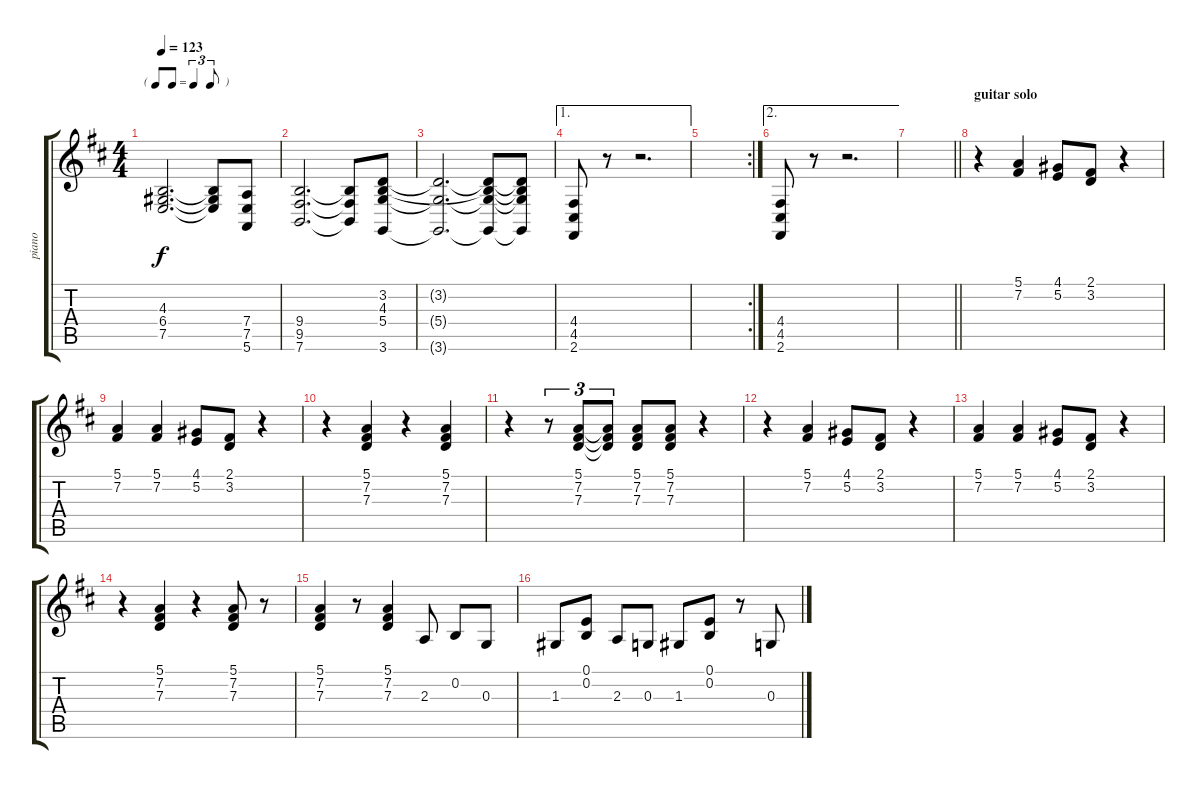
\track ("piano " "piano ") {instrument brightacousticpiano}
\staff {score tabs}
\tuning (E4 B3 G3 D3 A2 E2) {hide}
\ts (4 4)
\tf triplet8th
\tempo 123
\clef g2
\ks d
(4.3{t} 6.4{t} 7.5{t}).2{d dy f} (4.3{t} 6.4{t} 7.5{t}).8 (7.4 7.5 5.6).8 |
(9.4 9.5 7.6).2{d} (9.4{t} 9.5{t} 7.6{t}).8 (3.2 4.3 5.4 3.6).8 |
(3.2{t} 5.4{t} 3.6{t}).2{d} (3.2{t} 4.3{t} 5.4{t} 3.6{t}).8 (3.2{t} 4.3{t} 5.4{t} 3.6{t}).8 |
\ae 1
(4.4 4.5 2.6).8 r.8 r.2{d} |
\rc 2
|
\ae 2
(4.4 4.5 2.6).8 r.8 r.2{d} |
\barLineRight lightlight
|
\section ("" "guitar solo")
r.4 (5.1 7.2).4 (4.1 5.2).8 (2.1 3.2).8 r.4 |
(5.1 7.2).4 (5.1 7.2).4 (4.1 5.2).8 (2.1 3.2).8 r.4 |
r.4 (5.1 7.2 7.3).4 r.4 (5.1 7.2 7.3).4 |
r.4 r.8{tu (3 2)} (5.1 7.2 7.3).8{tu (3 2)} (5.1{t} 7.2{t} 7.3{t}).8{tu (3 2)} (5.1 7.2 7.3).8 (5.1 7.2 7.3).8 r.4 |
r.4 (5.1 7.2).4 (4.1 5.2).8 (2.1 3.2).8 r.4 |
(5.1 7.2).4 (5.1 7.2).4 (4.1 5.2).8 (2.1 3.2).8 r.4 |
r.4 (5.1 7.2 7.3).4 r.4 (5.1 7.2 7.3).8 r.8 |
(5.1 7.2 7.3).4 r.8 (5.1 7.2 7.3).4 2.3.8 0.2.8 0.3.8 |
1.3.8 (0.1 0.2).8 2.3.8 0.3.8 1.3.8 (0.1 0.2).8 r.8 0.3.8
